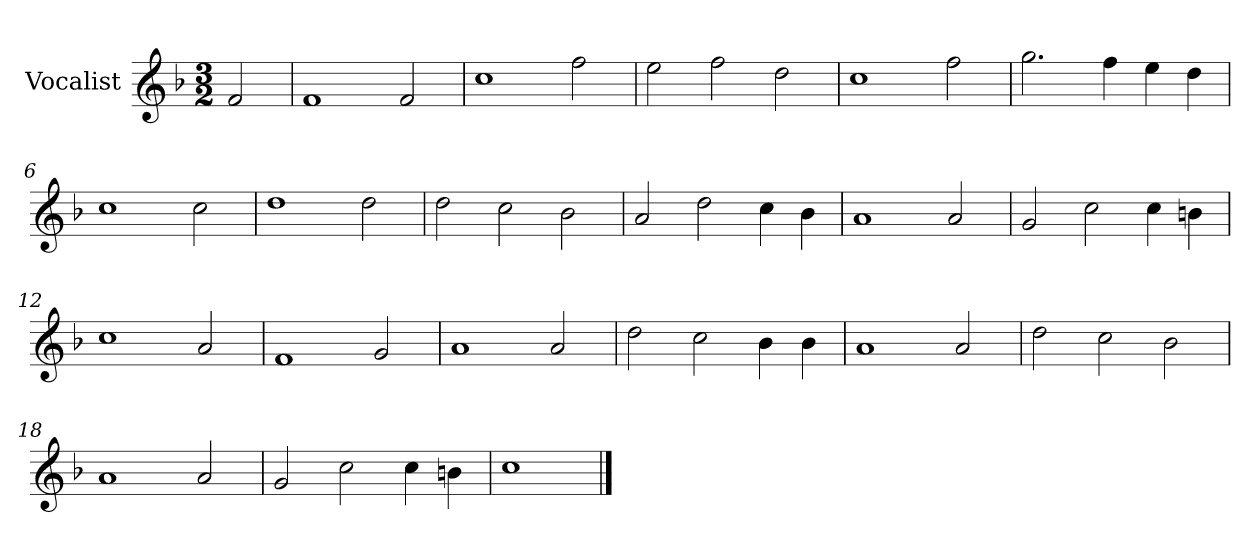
**kern
*part1
*staff1
*I"Vocalist
*k[b-]
*F:
*M3/2
=
2f
=1
1f
2f
=2
1cc
2ff
=3
2ee
2ff
2dd
=4
1cc
2ff
=5
2.gg
4ff
4ee
4dd
=6
1cc
2cc
=7
1dd
2dd
=8
2dd
2cc
2b-
=9
2a
2dd
4cc
4b-
=10
1a
2a
=11
2g
2cc
4cc
4bn
=12
1cc
2a
=13
1f
2g
=14
1a
2a
=15
2dd
2cc
4b-
4b-
=16
1a
2a
=17
2dd
2cc
2b-
=18
1a
2a
=19
2g
2cc
4cc
4bn
=20
1cc
==
*-
